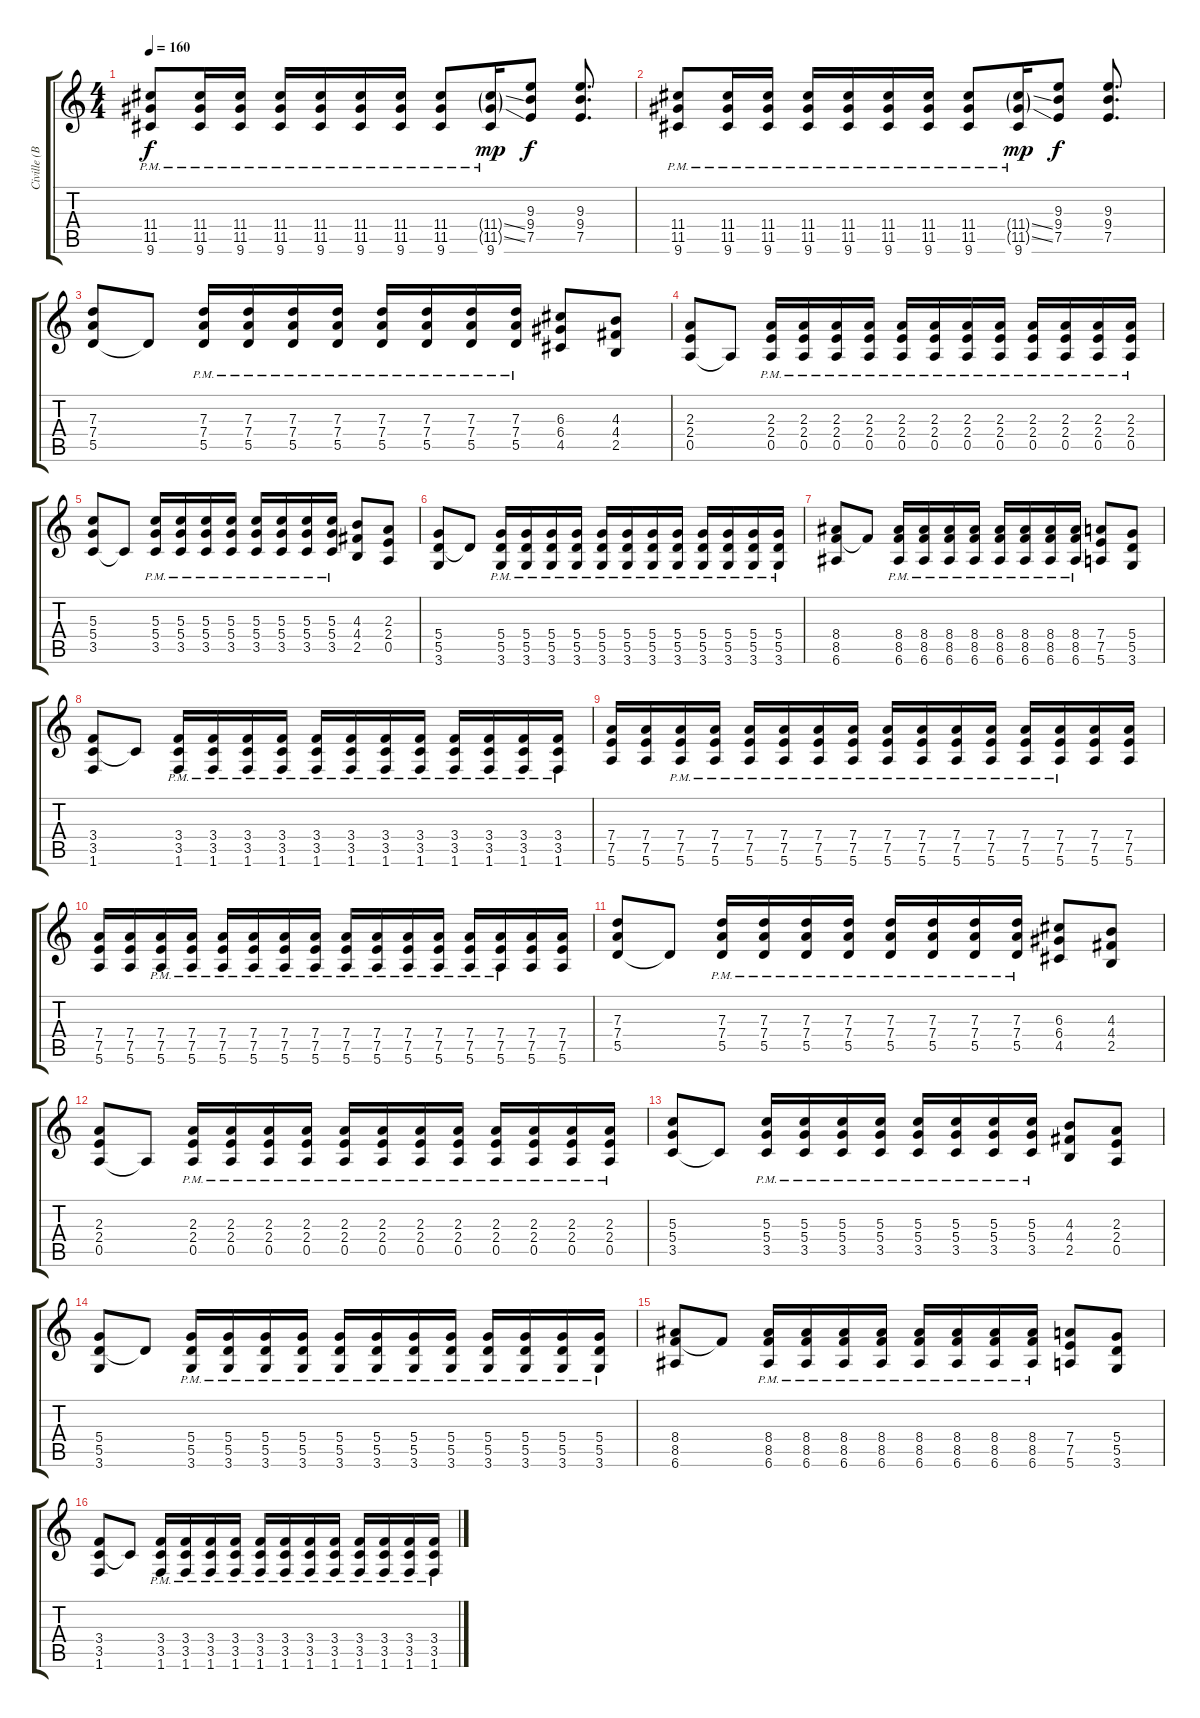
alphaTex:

\track ("Civille (Base)" "Civille (B") {instrument distortionguitar}
\staff {score tabs}
\tuning (E4 B3 G3 D3 A2 E2) {hide}
\ts (4 4)
\tempo 160
\clef g2
\ks c
(11.4{pm} 11.5{pm} 9.6{pm}).8{dy f} (11.4{pm} 11.5{pm} 9.6{pm}).16 (11.4{pm} 11.5{pm} 9.6{pm}).16 (11.4{pm} 11.5{pm} 9.6{pm}).16 (11.4{pm} 11.5{pm} 9.6{pm}).16 (11.4{pm} 11.5{pm} 9.6{pm}).16 (11.4{pm} 11.5{pm} 9.6{pm}).16 (11.4{pm} 11.5{pm} 9.6{pm}).8 (11.4{ss g pm} 11.5{ss g pm} 9.6{pm}).16{dy mp} (9.3 9.4 7.5).8{dy f} (9.3 9.4 7.5).8{d} |
(11.4{pm} 11.5{pm} 9.6{pm}).8 (11.4{pm} 11.5{pm} 9.6{pm}).16 (11.4{pm} 11.5{pm} 9.6{pm}).16 (11.4{pm} 11.5{pm} 9.6{pm}).16 (11.4{pm} 11.5{pm} 9.6{pm}).16 (11.4{pm} 11.5{pm} 9.6{pm}).16 (11.4{pm} 11.5{pm} 9.6{pm}).16 (11.4{pm} 11.5{pm} 9.6{pm}).8 (11.4{ss g pm} 11.5{ss g pm} 9.6{pm}).16{dy mp} (9.3 9.4 7.5).8{dy f} (9.3 9.4 7.5).8{d} |
(7.3 7.4 5.5).8 5.5{t}.8 (7.3{pm} 7.4{pm} 5.5{pm}).16 (7.3{pm} 7.4{pm} 5.5{pm}).16 (7.3{pm} 7.4{pm} 5.5{pm}).16 (7.3{pm} 7.4{pm} 5.5{pm}).16 (7.3{pm} 7.4{pm} 5.5{pm}).16 (7.3{pm} 7.4{pm} 5.5{pm}).16 (7.3{pm} 7.4{pm} 5.5{pm}).16 (7.3{pm} 7.4{pm} 5.5{pm}).16 (6.3 6.4 4.5).8 (4.3 4.4 2.5).8 |
(2.3 2.4 0.5).8 0.5{t}.8 (2.3{pm} 2.4{pm} 0.5{pm}).16 (2.3{pm} 2.4{pm} 0.5{pm}).16 (2.3{pm} 2.4{pm} 0.5{pm}).16 (2.3{pm} 2.4{pm} 0.5{pm}).16 (2.3{pm} 2.4{pm} 0.5{pm}).16 (2.3{pm} 2.4{pm} 0.5{pm}).16 (2.3{pm} 2.4{pm} 0.5{pm}).16 (2.3{pm} 2.4{pm} 0.5{pm}).16 (2.3{pm} 2.4{pm} 0.5{pm}).16 (2.3{pm} 2.4{pm} 0.5{pm}).16 (2.3{pm} 2.4{pm} 0.5{pm}).16 (2.3{pm} 2.4{pm} 0.5{pm}).16 |
(5.3 5.4 3.5).8 3.5{t}.8 (5.3{pm} 5.4{pm} 3.5{pm}).16 (5.3{pm} 5.4{pm} 3.5{pm}).16 (5.3{pm} 5.4{pm} 3.5{pm}).16 (5.3{pm} 5.4{pm} 3.5{pm}).16 (5.3{pm} 5.4{pm} 3.5{pm}).16 (5.3{pm} 5.4{pm} 3.5{pm}).16 (5.3{pm} 5.4{pm} 3.5{pm}).16 (5.3{pm} 5.4{pm} 3.5{pm}).16 (4.3 4.4 2.5).8 (2.3 2.4 0.5).8 |
(5.4 5.5 3.6).8 5.5{t}.8 (5.4{pm} 5.5{pm} 3.6).16 (5.4{pm} 5.5{pm} 3.6).16 (5.4{pm} 5.5{pm} 3.6).16 (5.4{pm} 5.5{pm} 3.6).16 (5.4{pm} 5.5{pm} 3.6).16 (5.4{pm} 5.5{pm} 3.6).16 (5.4{pm} 5.5{pm} 3.6).16 (5.4{pm} 5.5{pm} 3.6).16 (5.4{pm} 5.5{pm} 3.6).16 (5.4{pm} 5.5{pm} 3.6).16 (5.4{pm} 5.5{pm} 3.6).16 (5.4{pm} 5.5{pm} 3.6).16 |
(8.4 8.5 6.6).8 8.5{t}.8 (8.4{pm} 8.5{pm} 6.6).16 (8.4{pm} 8.5{pm} 6.6).16 (8.4{pm} 8.5{pm} 6.6).16 (8.4{pm} 8.5{pm} 6.6).16 (8.4{pm} 8.5{pm} 6.6).16 (8.4{pm} 8.5{pm} 6.6).16 (8.4{pm} 8.5{pm} 6.6).16 (8.4{pm} 8.5{pm} 6.6).16 (7.4 7.5 5.6).8 (5.4 5.5 3.6).8 |
(3.4 3.5 1.6).8 3.5{t}.8 (3.4{pm} 3.5{pm} 1.6).16 (3.4{pm} 3.5{pm} 1.6).16 (3.4{pm} 3.5{pm} 1.6).16 (3.4{pm} 3.5{pm} 1.6).16 (3.4{pm} 3.5{pm} 1.6).16 (3.4{pm} 3.5{pm} 1.6).16 (3.4{pm} 3.5{pm} 1.6).16 (3.4{pm} 3.5{pm} 1.6).16 (3.4{pm} 3.5{pm} 1.6).16 (3.4{pm} 3.5{pm} 1.6).16 (3.4{pm} 3.5{pm} 1.6).16 (3.4{pm} 3.5{pm} 1.6).16 |
(7.4 7.5 5.6).16 (7.4 7.5 5.6).16 (7.4{pm} 7.5{pm} 5.6).16 (7.4{pm} 7.5{pm} 5.6).16 (7.4{pm} 7.5{pm} 5.6).16 (7.4{pm} 7.5{pm} 5.6).16 (7.4{pm} 7.5{pm} 5.6).16 (7.4{pm} 7.5{pm} 5.6).16 (7.4{pm} 7.5{pm} 5.6).16 (7.4{pm} 7.5{pm} 5.6).16 (7.4{pm} 7.5{pm} 5.6).16 (7.4{pm} 7.5{pm} 5.6).16 (7.4{pm} 7.5{pm} 5.6).16 (7.4{pm} 7.5{pm} 5.6).16 (7.4 7.5 5.6).16 (7.4 7.5 5.6).16 |
(7.4 7.5 5.6).16 (7.4 7.5 5.6).16 (7.4{pm} 7.5{pm} 5.6).16 (7.4{pm} 7.5{pm} 5.6).16 (7.4{pm} 7.5{pm} 5.6).16 (7.4{pm} 7.5{pm} 5.6).16 (7.4{pm} 7.5{pm} 5.6).16 (7.4{pm} 7.5{pm} 5.6).16 (7.4{pm} 7.5{pm} 5.6).16 (7.4{pm} 7.5{pm} 5.6).16 (7.4{pm} 7.5{pm} 5.6).16 (7.4{pm} 7.5{pm} 5.6).16 (7.4{pm} 7.5{pm} 5.6).16 (7.4{pm} 7.5{pm} 5.6).16 (7.4 7.5 5.6).16 (7.4 7.5 5.6).16 |
(7.3 7.4 5.5).8 5.5{t}.8 (7.3{pm} 7.4{pm} 5.5{pm}).16 (7.3{pm} 7.4{pm} 5.5{pm}).16 (7.3{pm} 7.4{pm} 5.5{pm}).16 (7.3{pm} 7.4{pm} 5.5{pm}).16 (7.3{pm} 7.4{pm} 5.5{pm}).16 (7.3{pm} 7.4{pm} 5.5{pm}).16 (7.3{pm} 7.4{pm} 5.5{pm}).16 (7.3{pm} 7.4{pm} 5.5{pm}).16 (6.3 6.4 4.5).8 (4.3 4.4 2.5).8 |
(2.3 2.4 0.5).8 0.5{t}.8 (2.3{pm} 2.4{pm} 0.5{pm}).16 (2.3{pm} 2.4{pm} 0.5{pm}).16 (2.3{pm} 2.4{pm} 0.5{pm}).16 (2.3{pm} 2.4{pm} 0.5{pm}).16 (2.3{pm} 2.4{pm} 0.5{pm}).16 (2.3{pm} 2.4{pm} 0.5{pm}).16 (2.3{pm} 2.4{pm} 0.5{pm}).16 (2.3{pm} 2.4{pm} 0.5{pm}).16 (2.3{pm} 2.4{pm} 0.5{pm}).16 (2.3{pm} 2.4{pm} 0.5{pm}).16 (2.3{pm} 2.4{pm} 0.5{pm}).16 (2.3{pm} 2.4{pm} 0.5{pm}).16 |
(5.3 5.4 3.5).8 3.5{t}.8 (5.3{pm} 5.4{pm} 3.5{pm}).16 (5.3{pm} 5.4{pm} 3.5{pm}).16 (5.3{pm} 5.4{pm} 3.5{pm}).16 (5.3{pm} 5.4{pm} 3.5{pm}).16 (5.3{pm} 5.4{pm} 3.5{pm}).16 (5.3{pm} 5.4{pm} 3.5{pm}).16 (5.3{pm} 5.4{pm} 3.5{pm}).16 (5.3{pm} 5.4{pm} 3.5{pm}).16 (4.3 4.4 2.5).8 (2.3 2.4 0.5).8 |
(5.4 5.5 3.6).8 5.5{t}.8 (5.4{pm} 5.5{pm} 3.6).16 (5.4{pm} 5.5{pm} 3.6).16 (5.4{pm} 5.5{pm} 3.6).16 (5.4{pm} 5.5{pm} 3.6).16 (5.4{pm} 5.5{pm} 3.6).16 (5.4{pm} 5.5{pm} 3.6).16 (5.4{pm} 5.5{pm} 3.6).16 (5.4{pm} 5.5{pm} 3.6).16 (5.4{pm} 5.5{pm} 3.6).16 (5.4{pm} 5.5{pm} 3.6).16 (5.4{pm} 5.5{pm} 3.6).16 (5.4{pm} 5.5{pm} 3.6).16 |
(8.4 8.5 6.6).8 8.5{t}.8 (8.4{pm} 8.5{pm} 6.6).16 (8.4{pm} 8.5{pm} 6.6).16 (8.4{pm} 8.5{pm} 6.6).16 (8.4{pm} 8.5{pm} 6.6).16 (8.4{pm} 8.5{pm} 6.6).16 (8.4{pm} 8.5{pm} 6.6).16 (8.4{pm} 8.5{pm} 6.6).16 (8.4{pm} 8.5{pm} 6.6).16 (7.4 7.5 5.6).8 (5.4 5.5 3.6).8 |
(3.4 3.5 1.6).8 3.5{t}.8 (3.4{pm} 3.5{pm} 1.6).16 (3.4{pm} 3.5{pm} 1.6).16 (3.4{pm} 3.5{pm} 1.6).16 (3.4{pm} 3.5{pm} 1.6).16 (3.4{pm} 3.5{pm} 1.6).16 (3.4{pm} 3.5{pm} 1.6).16 (3.4{pm} 3.5{pm} 1.6).16 (3.4{pm} 3.5{pm} 1.6).16 (3.4{pm} 3.5{pm} 1.6).16 (3.4{pm} 3.5{pm} 1.6).16 (3.4{pm} 3.5{pm} 1.6).16 (3.4{pm} 3.5{pm} 1.6).16
